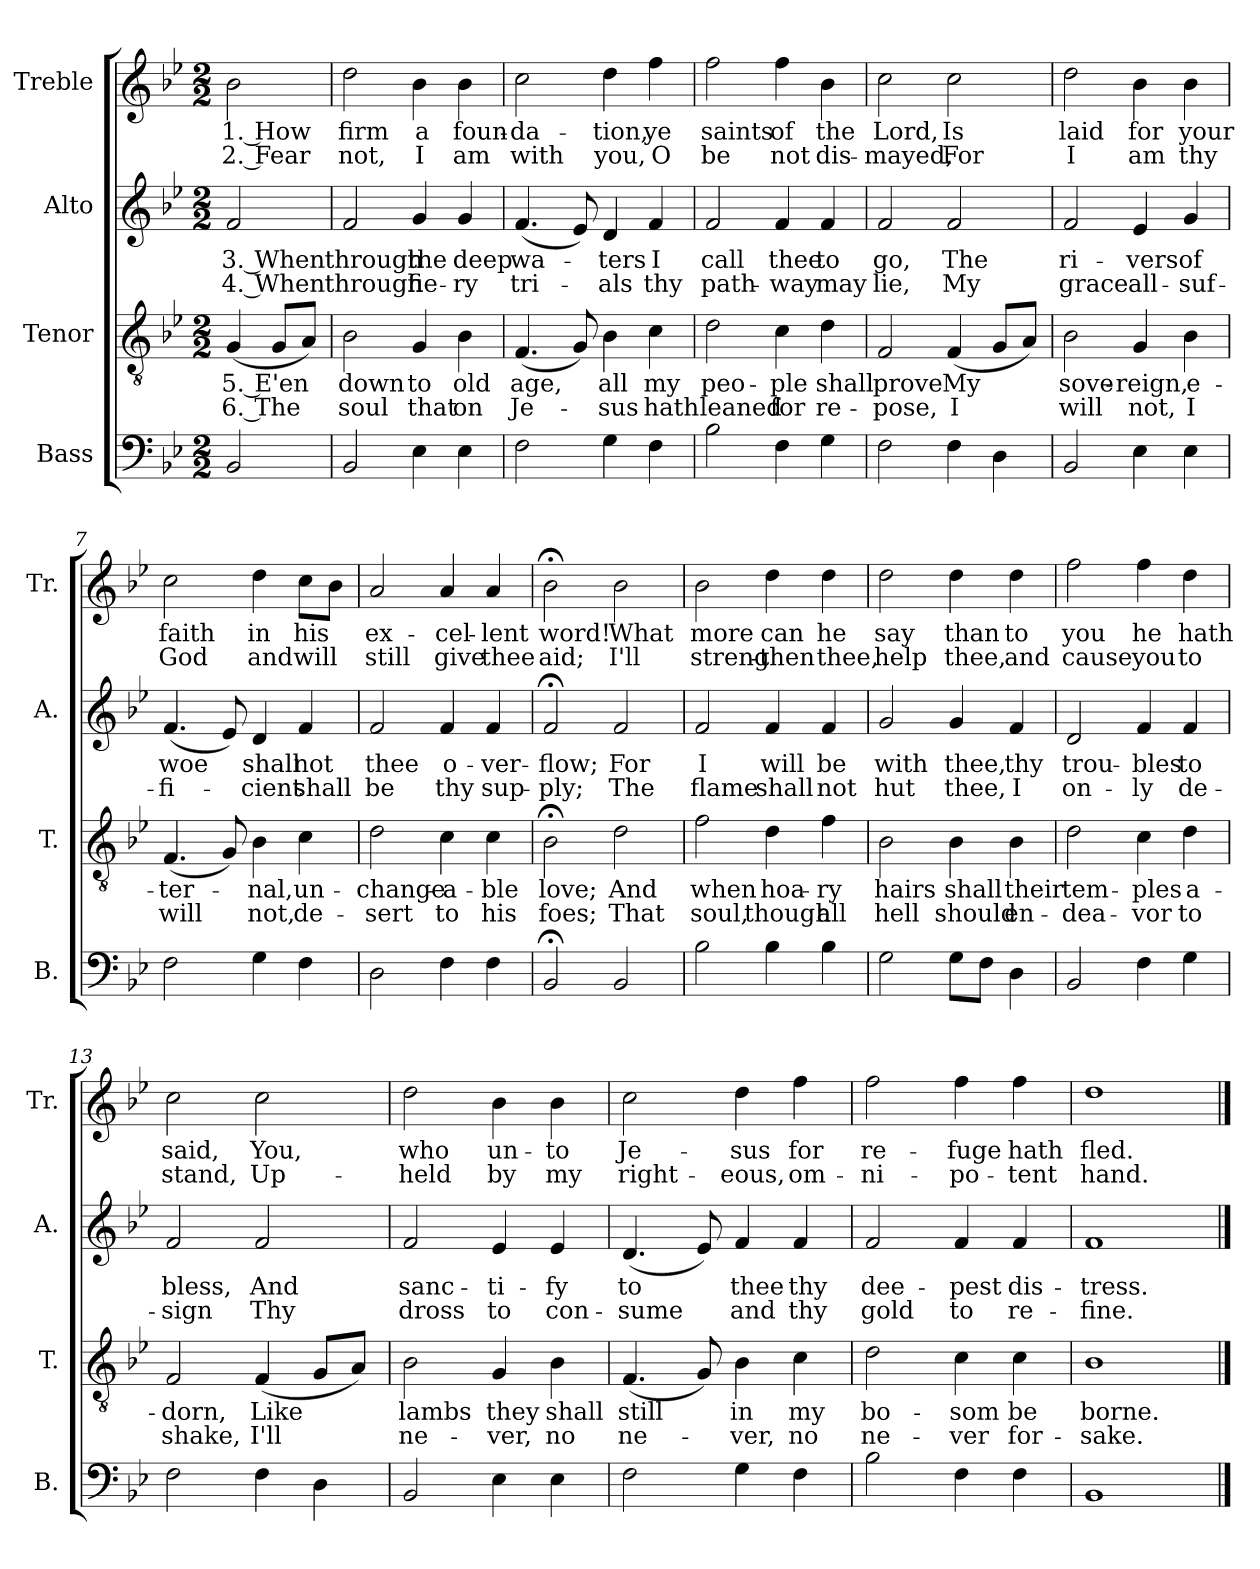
**kern	**kern	**text	**text	**kern	**text	**text	**kern	**text	**text
*part4	*part3	*part3	*part3	*part2	*part2	*part2	*part1	*part1	*part1
*staff4	*staff3	*staff3	*staff3	*staff2	*staff2	*staff2	*staff1	*staff1	*staff1
*I"Bass	*I"Tenor	*	*	*I"Alto	*	*	*I"Treble	*	*
*I'B.	*I'T.	*	*	*I'A.	*	*	*I'Tr.	*	*
*clefF4	*clefGv2	*	*	*clefG2	*	*	*clefG2	*	*
*k[b-e-]	*k[b-e-]	*	*	*k[b-e-]	*	*	*k[b-e-]	*	*
*M2/2	*M2/2	*	*	*M2/2	*	*	*M2/2	*	*
*MM120	*MM120	*	*	*MM120	*	*	*MM120	*	*
=1	=1	=1	=1	=1	=1	=1	=1	=1	=1
2BB-/	(4G/	5. E'en	6. The	2f/	3. When	4. When	2b-\	1. How	2. Fear
.	8G/L	.	.	.	.	.	.	.	.
.	8A/J)	.	.	.	.	.	.	.	.
=2	=2	=2	=2	=2	=2	=2	=2	=2	=2
2BB-/	2B-\	down	soul	2f/	through	through	2dd\	firm	not,
4E-\	4G/	to	that	4g/	the	fie-	4b-\	a	I
4E-\	4B-\	old	on	4g/	deep	-ry	4b-\	foun-	am
=3	=3	=3	=3	=3	=3	=3	=3	=3	=3
2F\	(4.F/	age,	Je-	(4.f/	wa-	tri-	2cc\	-da-	with
.	8G/)	.	.	8e-/)	.	.	.	.	.
4G\	4B-\	all	-sus	4d/	-ters	-als	4dd\	-tion,	you,
4F\	4c\	my	hath	4f/	I	thy	4ff\	ye	O
=4	=4	=4	=4	=4	=4	=4	=4	=4	=4
2B-\	2d\	peo-	leaned	2f/	call	path-	2ff\	saints	be
4F\	4c\	-ple	for	4f/	thee	-way	4ff\	of	not
4G\	4d\	shall	re-	4f/	to	may	4b-\	the	dis-
=5	=5	=5	=5	=5	=5	=5	=5	=5	=5
2F\	2F/	prove	-pose,	2f/	go,	lie,	2cc\	Lord,	-mayed,
4F\	(4F/	My	I	2f/	The	My	2cc\	Is	For
4D\	8G/L	.	.	.	.	.	.	.	.
.	8A/J)	.	.	.	.	.	.	.	.
=6	=6	=6	=6	=6	=6	=6	=6	=6	=6
2BB-/	2B-\	sove-	will	2f/	ri-	grace	2dd\	laid	I
4E-\	4G/	-reign,	not,	4e-/	-vers	all-	4b-\	for	am
4E-\	4B-\	e-	I	4g/	of	-suf-	4b-\	your	thy
!!LO:LB:g=z
=7	=7	=7	=7	=7	=7	=7	=7	=7	=7
2F\	(4.F/	-ter-	will	(4.f/	woe	-fi-	2cc\	faith	God
.	8G/)	.	.	8e-/)	.	.	.	.	.
4G\	4B-\	-nal,	not,	4d/	shall	-cient	4dd\	in	and
4F\	4c\	un-	de-	4f/	not	shall	8cc\L	his	will
.	.	.	.	.	.	.	8b-\J	.	.
=8	=8	=8	=8	=8	=8	=8	=8	=8	=8
2D\	2d\	-change-	-sert	2f/	thee	be	2a/	ex-	still
4F\	4c\	-a-	to	4f/	o-	thy	4a/	-cel-	give
4F\	4c\	-ble	his	4f/	-ver-	sup-	4a/	-lent	thee
=9	=9	=9	=9	=9	=9	=9	=9	=9	=9
2BB-;</	2B-;<\	love;	foes;	2f;</	-flow;	-ply;	2b-;<\	word!	aid;
2BB-/	2d\	And	That	2f/	For	The	2b-\	What	I'll
=10	=10	=10	=10	=10	=10	=10	=10	=10	=10
2B-\	2f\	when	soul,	2f/	I	flame	2b-\	more	streng-
4B-\	4d\	hoa-	though	4f/	will	shall	4dd\	can	-then
4B-\	4f\	-ry	all	4f/	be	not	4dd\	he	thee,
=11	=11	=11	=11	=11	=11	=11	=11	=11	=11
2G\	2B-\	hairs	hell	2g/	with	hut	2dd\	say	help
8G\L	4B-\	shall	should	4g/	thee,	thee,	4dd\	than	thee,
8F\J	.	.	.	.	.	.	.	.	.
4D\	4B-\	their	en-	4f/	thy	I	4dd\	to	and
=12	=12	=12	=12	=12	=12	=12	=12	=12	=12
2BB-/	2d\	tem-	-dea-	2d/	trou-	on-	2ff\	you	cause
4F\	4c\	-ples	-vor	4f/	-bles	-ly	4ff\	he	you
4G\	4d\	a-	to	4f/	to	de-	4dd\	hath	to
!!LO:LB:g=z
=13	=13	=13	=13	=13	=13	=13	=13	=13	=13
2F\	2F/	-dorn,	shake,	2f/	bless,	-sign	2cc\	said,	stand,
4F\	(4F/	Like	I'll	2f/	And	Thy	2cc\	You,	Up-
4D\	8G/L	.	.	.	.	.	.	.	.
.	8A/J)	.	.	.	.	.	.	.	.
=14	=14	=14	=14	=14	=14	=14	=14	=14	=14
2BB-/	2B-\	lambs	ne-	2f/	sanc-	dross	2dd\	who	-held
4E-\	4G/	they	-ver,	4e-/	-ti-	to	4b-\	un-	by
4E-\	4B-\	shall	no	4e-/	-fy	con-	4b-\	-to	my
=15	=15	=15	=15	=15	=15	=15	=15	=15	=15
2F\	(4.F/	still	ne-	(4.d/	to	-sume	2cc\	Je-	right-
.	8G/)	.	.	8e-/)	.	.	.	.	.
4G\	4B-\	in	-ver,	4f/	thee	and	4dd\	-sus	-eous,
4F\	4c\	my	no	4f/	thy	thy	4ff\	for	om-
=16	=16	=16	=16	=16	=16	=16	=16	=16	=16
2B-\	2d\	bo-	ne-	2f/	dee-	gold	2ff\	re-	-ni-
4F\	4c\	-som	-ver	4f/	-pest	to	4ff\	-fuge	-po-
4F\	4c\	be	for-	4f/	dis-	re-	4ff\	hath	-tent
=17	=17	=17	=17	=17	=17	=17	=17	=17	=17
1BB-	1B-	borne.	-sake.	1f	-tress.	-fine.	1dd	fled.	hand.
==	==	==	==	==	==	==	==	==	==
*-	*-	*-	*-	*-	*-	*-	*-	*-	*-
